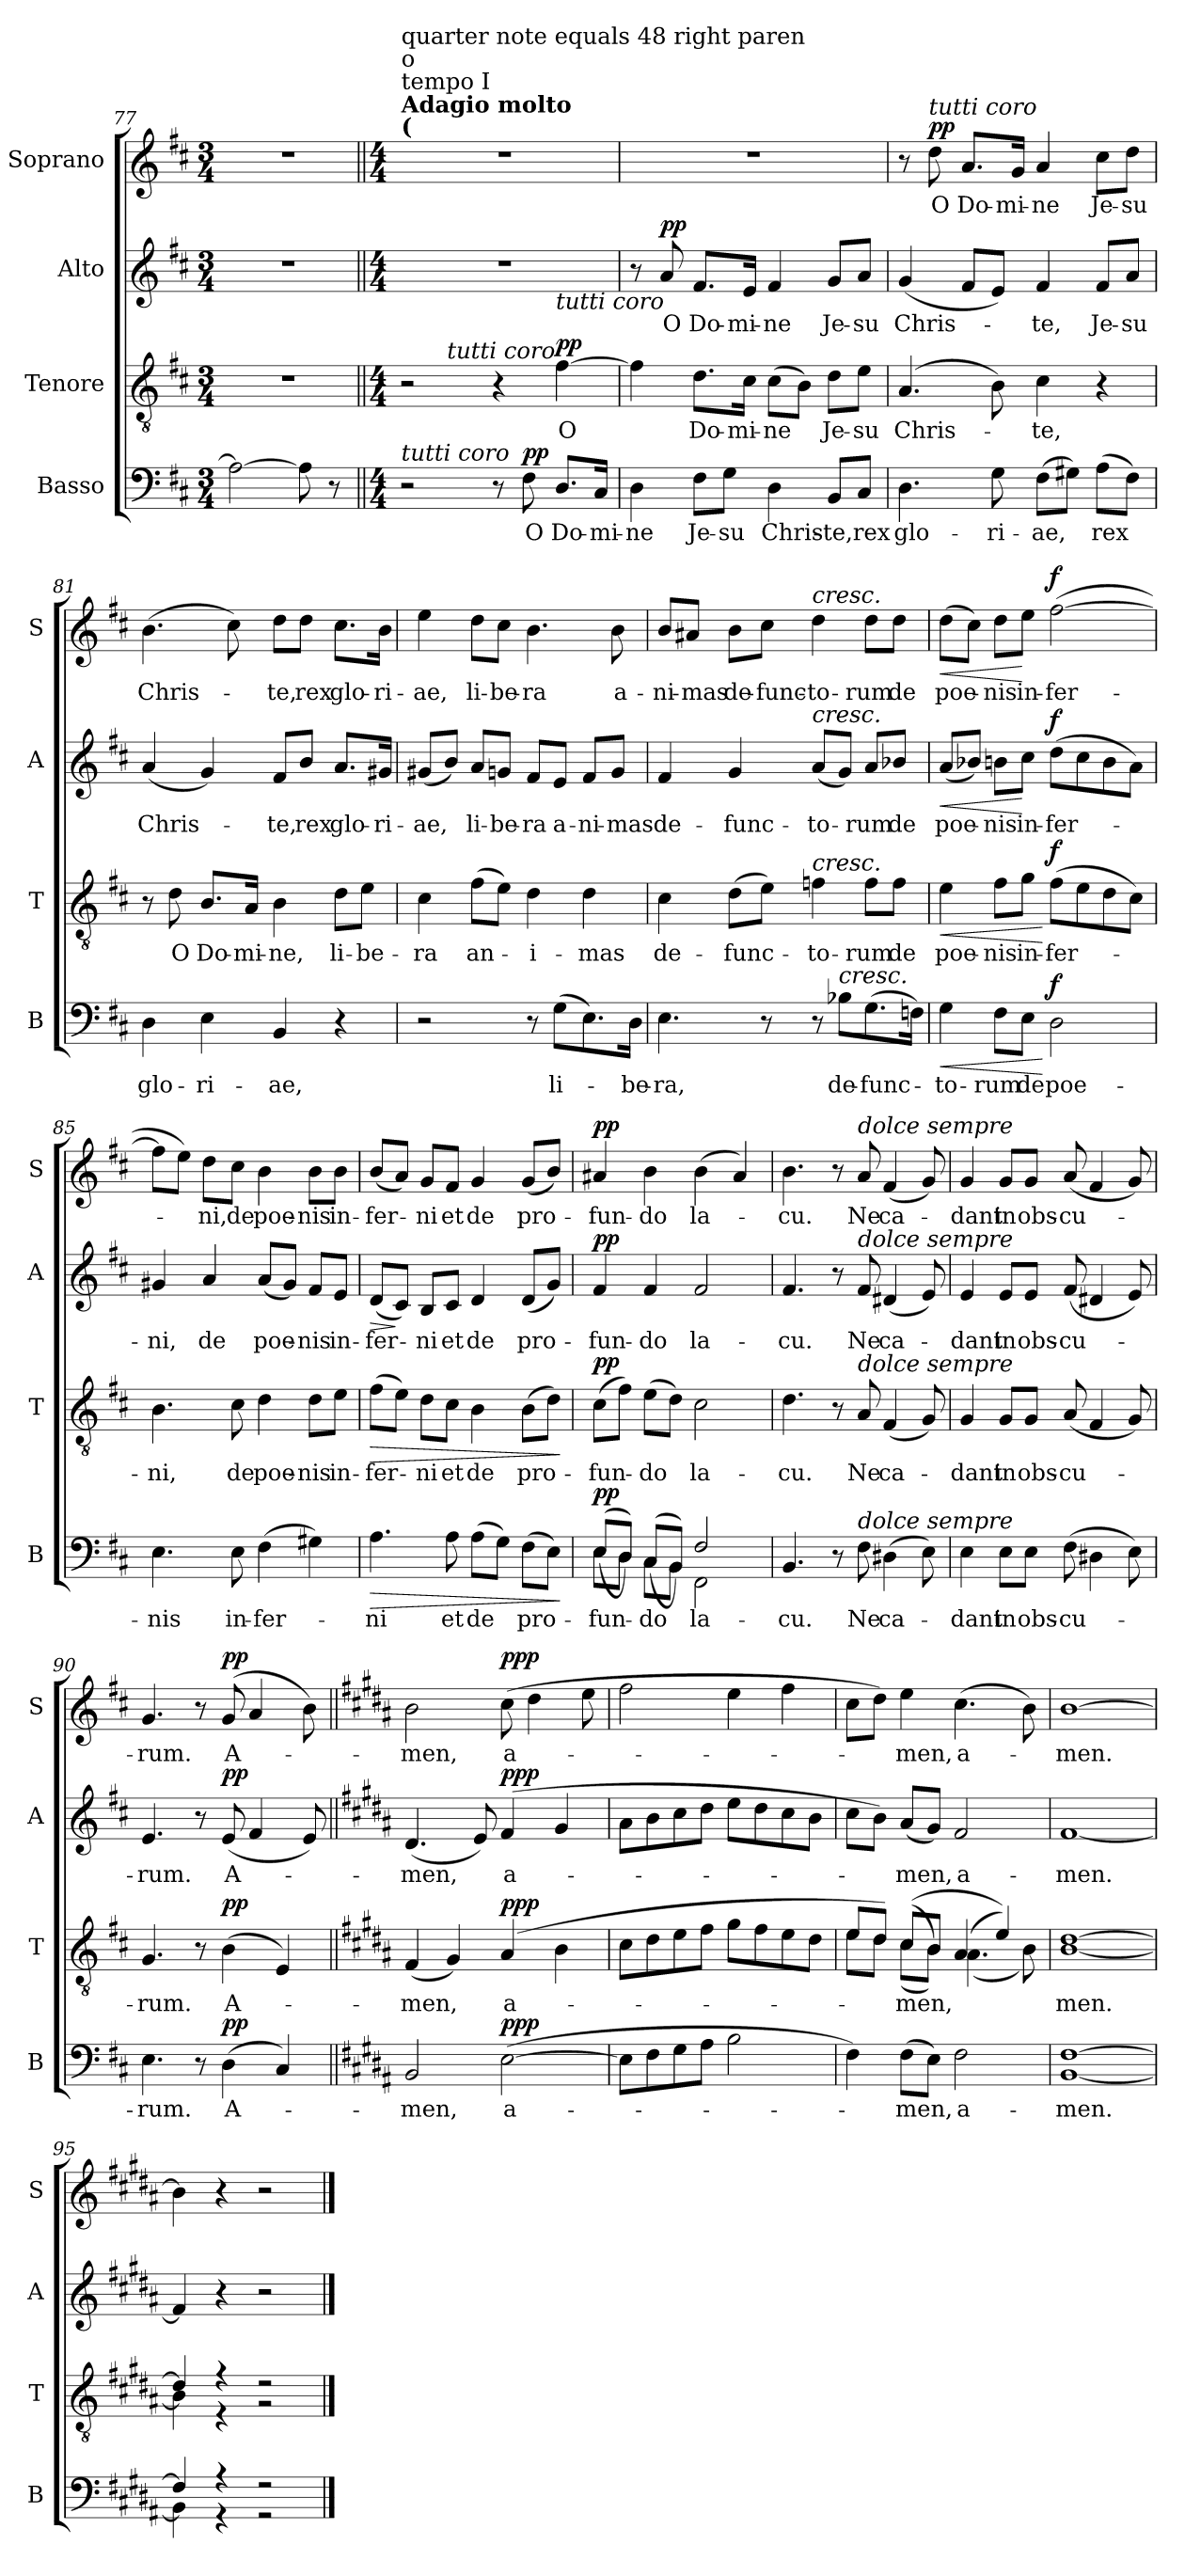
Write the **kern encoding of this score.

**kern	**text	**dynam	**kern	**text	**dynam	**kern	**text	**dynam	**kern	**text	**dynam
*part4	*part4	*part4	*part3	*part3	*part3	*part2	*part2	*part2	*part1	*part1	*part1
*staff4	*staff4	*staff4	*staff3	*staff3	*staff3	*staff2	*staff2	*staff2	*staff1	*staff1	*staff1
*I"Basso	*	*	*I"Tenore	*	*	*I"Alto	*	*	*I"Soprano	*	*
*I'B	*	*	*I'T	*	*	*I'A	*	*	*I'S	*	*
*clefF4	*	*	*clefGv2	*	*	*clefG2	*	*	*clefG2	*	*
*k[f#c#]	*	*	*k[f#c#]	*	*	*k[f#c#]	*	*	*k[f#c#]	*	*
*b:	*	*	*b:	*	*	*b:	*	*	*b:	*	*
*M3/4	*	*	*M3/4	*	*	*M3/4	*	*	*M3/4	*	*
=77	=77	=77	=77	=77	=77	=77	=77	=77	=77	=77	=77
2A\_	.	.	2.r	.	.	2.r	.	.	2.r	.	.
8A\]	.	.	.	.	.	.	.	.	.	.	.
8r	.	.	.	.	.	.	.	.	.	.	.
=78||	=78||	=78||	=78||	=78||	=78||	=78||	=78||	=78||	=78||	=78||	=78||
*M4/4	*	*	*M4/4	*	*	*M4/4	*	*	*M4/4	*	*
!	!	!	!	!	!	!	!	!	!LO:TX:a:B:t=Adagio molto\n(	!	!
!	!	!	!	!	!	!	!	!	!LO:TX:a:t=tempo I	!	!
!	!	!	!	!	!	!	!	!	!LO:TX:a:t=o	!	!
!	!	!	!	!	!	!	!	!	!LO:TX:a:t=quarter note equals  48 right paren	!	!
!LO:TX:a:i:t=tutti coro	!	!	!	!	!	!	!	!	!	!	!
*	*	*	*^	*	*	*^	*	*	*	*	*
2r	.	.	2r	4ryy	.	.	1r	2.ryy	.	.	1r	.	.
!	!	!	!	!LO:TX:a:i:t=tutti coro	!	!	!	!	!	!	!	!	!
.	.	.	.	2.ryy	.	.	.	.	.	.	.	.	.
8r	.	.	4r	.	.	.	.	.	.	.	.	.	.
!	!LO:LY:b	!LO:DY:a	!	!	!	!	!	!	!	!	!	!	!
8F#\	O	pp	.	.	.	.	.	.	.	.	.	.	.
!	!	!	!	!	!	!	!	!LO:TX:b:i:t=tutti coro	!	!	!	!	!
!	!LO:LY:b	!	!	!	!LO:LY:b	!LO:DY:a	!	!	!	!	!	!	!
8.D/L	Do-	.	[4f#\	.	O	pp	.	4ryy	.	.	.	.	.
!	!LO:LY:b	!	!	!	!	!	!	!	!	!	!	!	!
16C#/Jk	-mi-	.	.	.	.	.	.	.	.	.	.	.	.
!!LO:LB:g=z
=79	=79	=79	=79	=79	=79	=79	=79	=79	=79	=79	=79	=79	=79
!	!LO:LY:b	!	!	!	!	!	!	!	!	!	!	!	!
*	*	*	*v	*v	*	*	*	*	*	*	*	*	*
*	*	*	*	*	*	*v	*v	*	*	*	*	*
4D\	-ne	.	4f#\]	.	.	8r	.	.	1r	.	.
!	!	!	!	!	!	!	!LO:LY:b	!LO:DY:a	!	!	!
.	.	.	.	.	.	8a/	O	pp	.	.	.
!	!LO:LY:b	!	!	!LO:LY:b	!	!	!LO:LY:b	!	!	!	!
8F#\L	Je-	.	8.d\L	Do-	.	8.f#/L	Do-	.	.	.	.
!	!LO:LY:b	!	!	!	!	!	!	!	!	!	!
8G\J	-su	.	.	.	.	.	.	.	.	.	.
!	!	!	!	!LO:LY:b	!	!	!LO:LY:b	!	!	!	!
.	.	.	16c#\Jk	-mi-	.	16e/Jk	-mi-	.	.	.	.
!	!LO:LY:b	!	!	!LO:LY:b	!	!	!LO:LY:b	!	!	!	!
4D\	Chris-	.	(>8c#\L	-ne	.	4f#/	-ne	.	.	.	.
.	.	.	8B\J)	.	.	.	.	.	.	.	.
!	!LO:LY:b	!	!	!LO:LY:b	!	!	!LO:LY:b	!	!	!	!
8BB/L	-te,	.	8d\L	Je-	.	8g/L	Je-	.	.	.	.
!	!LO:LY:b	!	!	!LO:LY:b	!	!	!LO:LY:b	!	!	!	!
8C#/J	rex	.	8e\J	-su	.	8a/J	-su	.	.	.	.
=80	=80	=80	=80	=80	=80	=80	=80	=80	=80	=80	=80
!	!LO:LY:b	!	!	!LO:LY:b	!	!	!LO:LY:b	!	!	!	!
4.D\	glo-	.	(>4.A/	Chris-	.	(<4g/	Chris-	.	8r	.	.
!	!	!	!	!	!	!	!	!	!LO:TX:a:i:t=tutti coro	!	!
!	!	!	!	!	!	!	!	!	!	!LO:LY:b	!LO:DY:a
.	.	.	.	.	.	.	.	.	8dd\	O	pp
!	!	!	!	!	!	!	!	!	!	!LO:LY:b	!
.	.	.	.	.	.	8f#/L	.	.	8.a/L	Do-	.
!	!LO:LY:b	!	!	!	!	!	!	!	!	!	!
8G\	-ri-	.	8B\)	.	.	8e/J)	.	.	.	.	.
!	!	!	!	!	!	!	!	!	!	!LO:LY:b	!
.	.	.	.	.	.	.	.	.	16g/Jk	-mi-	.
!	!LO:LY:b	!	!	!LO:LY:b	!	!	!LO:LY:b	!	!	!LO:LY:b	!
(>8F#\L	-ae,	.	4c#\	-te,	.	4f#/	-te,	.	4a/	-ne	.
8G#X\J)	.	.	.	.	.	.	.	.	.	.	.
!	!LO:LY:b	!	!	!	!	!	!LO:LY:b	!	!	!LO:LY:b	!
(>8A\L	rex	.	4r	.	.	8f#/L	Je-	.	8cc#\L	Je-	.
!	!	!	!	!	!	!	!LO:LY:b	!	!	!LO:LY:b	!
8F#\J)	.	.	.	.	.	8a/J	-su	.	8dd\J	-su	.
=81	=81	=81	=81	=81	=81	=81	=81	=81	=81	=81	=81
!	!LO:LY:b	!	!	!	!	!	!LO:LY:b	!	!	!LO:LY:b	!
4D\	glo-	.	8r	.	.	(<4a/	Chris-	.	(>4.b\	Chris-	.
!	!	!	!	!LO:LY:b	!	!	!	!	!	!	!
.	.	.	8d\	O	.	.	.	.	.	.	.
!	!LO:LY:b	!	!	!LO:LY:b	!	!	!	!	!	!	!
4E\	-ri-	.	8.B/L	Do-	.	4g/)	.	.	.	.	.
.	.	.	.	.	.	.	.	.	8cc#\)	.	.
!	!	!	!	!LO:LY:b	!	!	!	!	!	!	!
.	.	.	16A/Jk	-mi-	.	.	.	.	.	.	.
!	!LO:LY:b	!	!	!LO:LY:b	!	!	!LO:LY:b	!	!	!LO:LY:b	!
4BB/	-ae,	.	4B\	-ne,	.	8f#/L	-te,	.	8dd\L	-te,	.
!	!	!	!	!	!	!	!LO:LY:b	!	!	!LO:LY:b	!
.	.	.	.	.	.	8b/J	rex	.	8dd\J	rex	.
!	!	!	!	!LO:LY:b	!	!	!LO:LY:b	!	!	!LO:LY:b	!
4r	.	.	8d\L	li-	.	8.a/L	glo-	.	8.cc#\L	glo-	.
!	!	!	!	!LO:LY:b	!	!	!	!	!	!	!
.	.	.	8e\J	-be-	.	.	.	.	.	.	.
!	!	!	!	!	!	!	!LO:LY:b	!	!	!LO:LY:b	!
.	.	.	.	.	.	16g#X/Jk	-ri-	.	16b\Jk	-ri-	.
!!LO:LB:g=z
=82	=82	=82	=82	=82	=82	=82	=82	=82	=82	=82	=82
!	!	!	!	!LO:LY:b	!	!	!LO:LY:b	!	!	!LO:LY:b	!
2r	.	.	4c#\	-ra	.	(<8g#X/L	-ae,	.	4ee\	-ae,	.
.	.	.	.	.	.	8b/J)	.	.	.	.	.
!	!	!	!	!LO:LY:b	!	!	!LO:LY:b	!	!	!LO:LY:b	!
.	.	.	(>8f#\L	an-	.	8a/L	li-	.	8dd\L	li-	.
!	!	!	!	!	!	!	!LO:LY:b	!	!	!LO:LY:b	!
.	.	.	8e\J)	.	.	8gn/J	-be-	.	8cc#\J	-be-	.
!	!	!	!	!LO:LY:b	!	!	!LO:LY:b	!	!	!LO:LY:b	!
8r	.	.	4d\	-i-	.	8f#/L	-ra	.	4.b\	-ra	.
!	!LO:LY:b	!	!	!	!	!	!LO:LY:b	!	!	!	!
(>8G\L	li-	.	.	.	.	8e/J	a-	.	.	.	.
!	!	!	!	!LO:LY:b	!	!	!LO:LY:b	!	!	!	!
8.E\)	.	.	4d\	-mas	.	8f#/L	-ni-	.	.	.	.
!	!	!	!	!	!	!	!LO:LY:b	!	!	!LO:LY:b	!
.	.	.	.	.	.	8g/J	-mas	.	8b\	a-	.
!	!LO:LY:b	!	!	!	!	!	!	!	!	!	!
16D\Jk	-be-	.	.	.	.	.	.	.	.	.	.
=83	=83	=83	=83	=83	=83	=83	=83	=83	=83	=83	=83
!	!LO:LY:b	!	!	!LO:LY:b	!	!	!LO:LY:b	!	!	!LO:LY:b	!
4.E\	-ra,	.	4c#\	de-	.	4f#/	de-	.	8b/L	-ni-	.
!	!	!	!	!	!	!	!	!	!	!LO:LY:b	!
.	.	.	.	.	.	.	.	.	8a#X/J	-mas	.
!	!	!	!	!LO:LY:b	!	!	!LO:LY:b	!	!	!LO:LY:b	!
.	.	.	(>8d\L	-func-	.	4g/	-func-	.	8b\L	de-	.
!	!	!	!	!	!	!	!	!	!	!LO:LY:b	!
8r	.	.	8e\J)	.	.	.	.	.	8cc#\J	-func-	.
!	!	!	!	!	!	!	!	!	!LO:TX:a:i:t=cresc.	!	!
!	!	!	!	!	!	!LO:TX:a:i:t=cresc.	!	!	!	!	!
!	!	!	!LO:TX:a:i:t=cresc.	!	!	!	!	!	!	!	!
!	!	!	!	!LO:LY:b	!	!	!LO:LY:b	!	!	!LO:LY:b	!
8r	.	.	4fn\	-to-	.	(<8a/L	-to-	.	4dd\	-to-	.
!LO:TX:a:i:t=cresc.	!	!	!	!	!	!	!	!	!	!	!
!	!LO:LY:b	!	!	!	!	!	!	!	!	!	!
8B-X\L	de-	.	.	.	.	8g/J)	.	.	.	.	.
!	!LO:LY:b	!	!	!LO:LY:b	!	!	!LO:LY:b	!	!	!LO:LY:b	!
(>8.G\	-func-	.	8f\L	-rum	.	8a/L	-rum	.	8dd\L	-rum	.
!	!	!	!	!LO:LY:b	!	!	!LO:LY:b	!	!	!LO:LY:b	!
.	.	.	8f\J	de	.	8b-X/J	de	.	8dd\J	de	.
16Fn\Jk)	.	.	.	.	.	.	.	.	.	.	.
=84	=84	=84	=84	=84	=84	=84	=84	=84	=84	=84	=84
!	!LO:LY:b	!LO:HP:b	!	!LO:LY:b	!LO:HP:b	!	!LO:LY:b	!LO:HP:b	!	!LO:LY:b	!LO:HP:b
4G\	-to-	<	4e\	poe-	<	(<8a/L	poe-	<	(>8dd\L	poe-	<
.	.	.	.	.	.	8b-X/J)	.	.	8cc#\J)	.	.
!	!LO:LY:b	!	!	!LO:LY:b	!	!	!LO:LY:b	!	!	!LO:LY:b	!
8F#\L	-rum	.	8f#\L	-nis	.	8bn\L	-nis	.	8dd\L	-nis	.
!	!LO:LY:b	!	!	!LO:LY:b	!	!	!LO:LY:b	!	!	!LO:LY:b	!
8E\J	de	.	8g\J	in-	.	8cc#\J	in-	[	8ee\J	in-	[
!	!LO:LY:b	!LO:DY:n=1:a	!	!LO:LY:b	!LO:DY:n=1:a	!	!LO:LY:b	!LO:DY:a	!	!LO:LY:b	!LO:DY:a
2D\	poe-	[ f	(>8f#\L	-fer-	[ f	(>8dd\L	-fer-	f	(>[2ff#\	-fer-	f
.	.	.	8e\	.	.	8cc#\	.	.	.	.	.
.	.	.	8d\	.	.	8b\	.	.	.	.	.
.	.	.	8c#\J)	.	.	8a\J)	.	.	.	.	.
!!LO:PB:g=z
=85	=85	=85	=85	=85	=85	=85	=85	=85	=85	=85	=85
!	!LO:LY:b	!	!	!LO:LY:b	!	!	!LO:LY:b	!	!	!	!
4.E\	-nis	.	4.B\	-ni,	.	4g#X/	-ni,	.	8ff#\L]	.	.
.	.	.	.	.	.	.	.	.	8ee\J)	.	.
!	!	!	!	!	!	!	!LO:LY:b	!	!	!LO:LY:b	!
.	.	.	.	.	.	4a/	de	.	8dd\L	-ni,	.
!	!LO:LY:b	!	!	!LO:LY:b	!	!	!	!	!	!LO:LY:b	!
8E\	in-	.	8c#\	de	.	.	.	.	8cc#\J	de	.
!	!LO:LY:b	!	!	!LO:LY:b	!	!	!LO:LY:b	!	!	!LO:LY:b	!
(>4F#\	-fer-	.	4d\	poe-	.	(<8a/L	poe-	.	4b\	poe-	.
.	.	.	.	.	.	8g#/J)	.	.	.	.	.
!	!	!	!	!LO:LY:b	!	!	!LO:LY:b	!	!	!LO:LY:b	!
4G#X\)	.	.	8d\L	-nis	.	8f#/L	-nis	.	8b\L	-nis	.
!	!	!	!	!LO:LY:b	!	!	!LO:LY:b	!	!	!LO:LY:b	!
.	.	.	8e\J	in-	.	8e/J	in-	.	8b\J	in-	.
=86	=86	=86	=86	=86	=86	=86	=86	=86	=86	=86	=86
!	!LO:LY:b	!LO:HP:b	!	!LO:LY:b	!LO:HP:b	!	!LO:LY:b	!LO:HP:b	!	!LO:LY:b	!
4.A\	-ni	>	(>8f#\L	-fer-	>	(<8d/L	-fer-	>	(<8b/L	-fer-	.
.	.	.	8e\J)	.	.	8c#/J)	.	]	8a/J)	.	.
!	!	!	!	!LO:LY:b	!	!	!LO:LY:b	!	!	!LO:LY:b	!
.	.	.	8d\L	-ni	.	8B/L	-ni	.	8g/L	-ni	.
!	!LO:LY:b	!	!	!LO:LY:b	!	!	!LO:LY:b	!	!	!LO:LY:b	!
8A\	et	.	8c#\J	et	.	8c#/J	et	.	8f#/J	et	.
!	!LO:LY:b	!	!	!LO:LY:b	!	!	!LO:LY:b	!	!	!LO:LY:b	!
(>8A\L	de	.	4B\	de	.	4d/	de	.	4g/	de	.
8G\J)	.	.	.	.	.	.	.	.	.	.	.
!	!LO:LY:b	!	!	!LO:LY:b	!	!	!LO:LY:b	!	!	!LO:LY:b	!
(>8F#\L	pro-	.	(>8B\L	pro-	.	(<8d/L	pro-	.	(<8g/L	pro-	.
8E\J)	.	.	8d\J)	.	.	8g/J)	.	.	8b/J)	.	.
.	.	]	.	.	]	.	.	.	.	.	.
=87	=87	=87	=87	=87	=87	=87	=87	=87	=87	=87	=87
!	!LO:LY:b	!LO:DY:a	!	!LO:LY:b	!LO:DY:a	!	!LO:LY:b	!LO:DY:a	!	!LO:LY:b	!LO:DY:a
*^	*	*	*	*	*	*	*	*	*	*	*
(>(<8E/L	8E\L	-fun-	pp	(>8c#\L	-fun-	pp	4f#/	-fun-	pp	4a#X/	-fun-	pp
8D/J))	8D\J	.	.	8f#\J)	.	.	.	.	.	.	.	.
!	!	!LO:LY:b	!	!	!LO:LY:b	!	!	!LO:LY:b	!	!	!LO:LY:b	!
(>(<8C#/L	8C#\L	-do	.	(>8e\L	-do	.	4f#/	-do	.	4b\	-do	.
8BB/J))	8BB\J	.	.	8d\J)	.	.	.	.	.	.	.	.
!	!	!LO:LY:b	!	!	!LO:LY:b	!	!	!LO:LY:b	!	!	!LO:LY:b	!
2F#/	2FF#\	la-	.	2c#\	la-	.	2f#/	la-	.	(>4b\	la-	.
.	.	.	.	.	.	.	.	.	.	4a#/)	.	.
*v	*v	*	*	*	*	*	*	*	*	*	*	*
=88	=88	=88	=88	=88	=88	=88	=88	=88	=88	=88	=88
!	!LO:LY:b	!	!	!LO:LY:b	!	!	!LO:LY:b	!	!	!LO:LY:b	!
4.BB/	-cu.	.	4.d\	-cu.	.	4.f#/	-cu.	.	4.b\	-cu.	.
8r	.	.	8r	.	.	8r	.	.	8r	.	.
!	!	!	!	!	!	!	!	!	!LO:TX:a:i:t=dolce sempre	!	!
!	!	!	!	!	!	!LO:TX:a:i:t=dolce sempre	!	!	!	!	!
!	!	!	!LO:TX:a:i:t=dolce sempre	!	!	!	!	!	!	!	!
!LO:TX:a:i:t=dolce sempre	!	!	!	!	!	!	!	!	!	!	!
!	!LO:LY:b	!	!	!LO:LY:b	!	!	!LO:LY:b	!	!	!LO:LY:b	!
8F#\	Ne	.	8A/	Ne	.	8f#/	Ne	.	8a/	Ne	.
!	!LO:LY:b	!	!	!LO:LY:b	!	!	!LO:LY:b	!	!	!LO:LY:b	!
(>4D#X\	ca-	.	(<4F#/	ca-	.	(<4d#X/	ca-	.	(<4f#/	ca-	.
8E\)	.	.	8G/)	.	.	8e/)	.	.	8g/)	.	.
!!LO:LB:g=z
=89	=89	=89	=89	=89	=89	=89	=89	=89	=89	=89	=89
!	!LO:LY:b	!	!	!LO:LY:b	!	!	!LO:LY:b	!	!	!LO:LY:b	!
4E\	-dant	.	4G/	-dant	.	4e/	-dant	.	4g/	-dant	.
!	!LO:LY:b	!	!	!LO:LY:b	!	!	!LO:LY:b	!	!	!LO:LY:b	!
8E\L	in	.	8G/L	in	.	8e/L	in	.	8g/L	in	.
!	!LO:LY:b	!	!	!LO:LY:b	!	!	!LO:LY:b	!	!	!LO:LY:b	!
8E\J	obs-	.	8G/J	obs-	.	8e/J	obs-	.	8g/J	obs-	.
!	!LO:LY:b	!	!	!LO:LY:b	!	!	!LO:LY:b	!	!	!LO:LY:b	!
(>8F#\	-cu-	.	(<8A/	-cu-	.	(<8f#/	-cu-	.	(<8a/	-cu-	.
4D#X\	.	.	4F#/	.	.	4d#X/	.	.	4f#/	.	.
8E\)	.	.	8G/)	.	.	8e/)	.	.	8g/)	.	.
=90	=90	=90	=90	=90	=90	=90	=90	=90	=90	=90	=90
!	!LO:LY:b	!	!	!LO:LY:b	!	!	!LO:LY:b	!	!	!LO:LY:b	!
4.E\	-rum.	.	4.G/	-rum.	.	4.e/	-rum.	.	4.g/	-rum.	.
8r	.	.	8r	.	.	8r	.	.	8r	.	.
!	!LO:LY:b	!LO:DY:a	!	!LO:LY:b	!LO:DY:a	!	!LO:LY:b	!LO:DY:a	!	!LO:LY:b	!LO:DY:a
(>4D\	A-	pp	(>4B\	A-	pp	(<8e/	A-	pp	(>8g/	A-	pp
.	.	.	.	.	.	4f#/	.	.	4a/	.	.
4C#/)	.	.	4E/)	.	.	.	.	.	.	.	.
.	.	.	.	.	.	8e/)	.	.	8b\)	.	.
=91||	=91||	=91||	=91||	=91||	=91||	=91||	=91||	=91||	=91||	=91||	=91||
*k[f#c#g#d#a#]	*	*	*k[f#c#g#d#a#]	*	*	*k[f#c#g#d#a#]	*	*	*k[f#c#g#d#a#]	*	*
*B:	*	*	*B:	*	*	*B:	*	*	*B:	*	*
!	!LO:LY:b	!	!	!LO:LY:b	!	!	!LO:LY:b	!	!	!LO:LY:b	!
2BB/	-men,	.	(<4F#/	-men,	.	(<4.d#/	-men,	.	2b\	-men,	.
.	.	.	4G#/)	.	.	.	.	.	.	.	.
.	.	.	.	.	.	8e/)	.	.	.	.	.
!	!LO:LY:b	!LO:DY:a	!	!LO:LY:b	!LO:DY:a	!	!LO:LY:b	!LO:DY:a	!	!LO:LY:b	!LO:DY:a
(>[2E\	a-	ppp	(>4A#/	a-	ppp	(>4f#/	a-	ppp	(>8cc#\	a-	ppp
.	.	.	.	.	.	.	.	.	4dd#\	.	.
.	.	.	4B\	.	.	4g#/	.	.	.	.	.
.	.	.	.	.	.	.	.	.	8ee\	.	.
=92	=92	=92	=92	=92	=92	=92	=92	=92	=92	=92	=92
8E\L]	.	.	8c#\L	.	.	8a#\L	.	.	2ff#\	.	.
8F#\	.	.	8d#\	.	.	8b\	.	.	.	.	.
8G#\	.	.	8e\	.	.	8cc#\	.	.	.	.	.
8A#\J	.	.	8f#\J	.	.	8dd#\J	.	.	.	.	.
2B\	.	.	8g#\L	.	.	8ee\L	.	.	4ee\	.	.
.	.	.	8f#\	.	.	8dd#\	.	.	.	.	.
.	.	.	8e\	.	.	8cc#\	.	.	4ff#\	.	.
.	.	.	8d#\J	.	.	8b\J	.	.	.	.	.
!!LO:LB:g=z
=93	=93	=93	=93	=93	=93	=93	=93	=93	=93	=93	=93
*	*	*	*^	*	*	*	*	*	*	*	*
4F#\)	.	.	8e/L	8e\L	.	.	8cc#\L	.	.	8cc#\L	.	.
.	.	.	8d#/J)	8d#\J	.	.	8b\J)	.	.	8dd#\J)	.	.
!	!LO:LY:b	!	!	!	!LO:LY:b	!	!	!LO:LY:b	!	!	!LO:LY:b	!
(>8F#\L	-men,	.	(>(>8c#/L	(<8c#\L	-men,	.	(<8a#/L	-men,	.	4ee\	-men,	.
8E\J)	.	.	8B/J	8B\J))	.	.	8g#/J)	.	.	.	.	.
!	!LO:LY:b	!	!	!	!	!	!	!LO:LY:b	!	!	!LO:LY:b	!
2F#\	a-	.	(>4A#/	(<4.A#\	.	.	2f#/	a-	.	(>4.cc#\	a-	.
.	.	.	4e/))	.	.	.	.	.	.	.	.	.
.	.	.	.	8B\)	.	.	.	.	.	8b\)	.	.
=94	=94	=94	=94	=94	=94	=94	=94	=94	=94	=94	=94	=94
!	!LO:LY:b	!	!	!	!	!	!	!	!	!	!	!
*^	*	*	*	*	*	*	*	*	*	*	*	*
!	!	!LO:LY:b	!	!	!	!LO:LY:b	!	!	!	!	!	!	!
!	!	!	!	!	!	!LO:LY:b	!	!	!LO:LY:b	!	!	!LO:LY:b	!
[>1F#	[<1BB	men.	.	[>1d#	[<1B	men.	.	[1f#	-men.	.	[1b	-men.	.
=95	=95	=95	=95	=95	=95	=95	=95	=95	=95	=95	=95	=95	=95
4F#/]	4BB\]	.	.	4d#/]	4B\]	.	.	4f#/]	.	.	4b\]	.	.
4r	4r	.	.	4r	4r	.	.	4r	.	.	4r	.	.
2r	2r	.	.	2r	2r	.	.	2r	.	.	2r	.	.
*v	*v	*	*	*	*	*	*	*	*	*	*	*	*
*	*	*	*v	*v	*	*	*	*	*	*	*	*
==	==	==	==	==	==	==	==	==	==	==	==
*-	*-	*-	*-	*-	*-	*-	*-	*-	*-	*-	*-
